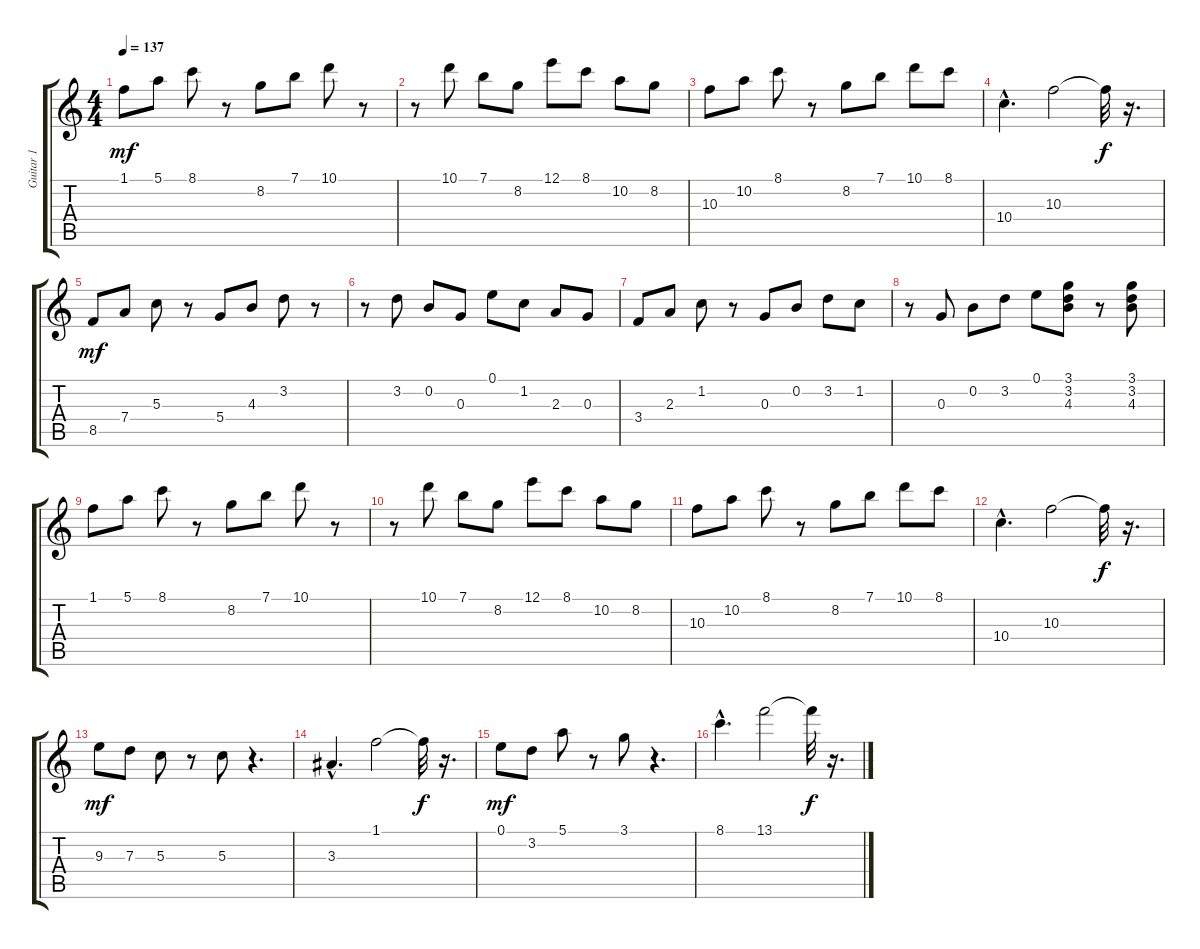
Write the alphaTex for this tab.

\track ("Guitar 1" "Guitar 1") {instrument overdrivenguitar}
\staff {score tabs}
\tuning (E4 B3 G3 D3 A2 E2) {hide}
\ts (4 4)
\tempo 137
\clef g2
\ks c
1.1.8{dy mf} 5.1.8 8.1.8 r.8 8.2.8 7.1.8 10.1.8 r.8 |
r.8 10.1.8 7.1.8 8.2.8 12.1.8 8.1.8 10.2.8 8.2.8 |
10.3.8 10.2.8 8.1.8 r.8 8.2.8 7.1.8 10.1.8 8.1.8 |
10.4{hac}.4{d} 10.3.2 10.3{t}.32{dy f} r.16{d} |
8.5.8{dy mf} 7.4.8 5.3.8 r.8 5.4.8 4.3.8 3.2.8 r.8 |
r.8 3.2.8 0.2.8 0.3.8 0.1.8 1.2.8 2.3.8 0.3.8 |
3.4.8 2.3.8 1.2.8 r.8 0.3.8 0.2.8 3.2.8 1.2.8 |
r.8 0.3.8 0.2.8 3.2.8 0.1.8 (3.1 3.2 4.3).8 r.8 (3.1 3.2 4.3).8 |
1.1.8 5.1.8 8.1.8 r.8 8.2.8 7.1.8 10.1.8 r.8 |
r.8 10.1.8 7.1.8 8.2.8 12.1.8 8.1.8 10.2.8 8.2.8 |
10.3.8 10.2.8 8.1.8 r.8 8.2.8 7.1.8 10.1.8 8.1.8 |
10.4{hac}.4{d} 10.3.2 10.3{t}.32{dy f} r.16{d} |
9.3.8{dy mf} 7.3.8 5.3.8 r.8 5.3.8 r.4{d} |
3.3{hac}.4{d} 1.1.2 1.1{t}.32{dy f} r.16{d} |
0.1.8{dy mf} 3.2.8 5.1.8 r.8 3.1.8 r.4{d} |
8.1{hac}.4{d} 13.1.2 13.1{t}.32{dy f} r.16{d}
